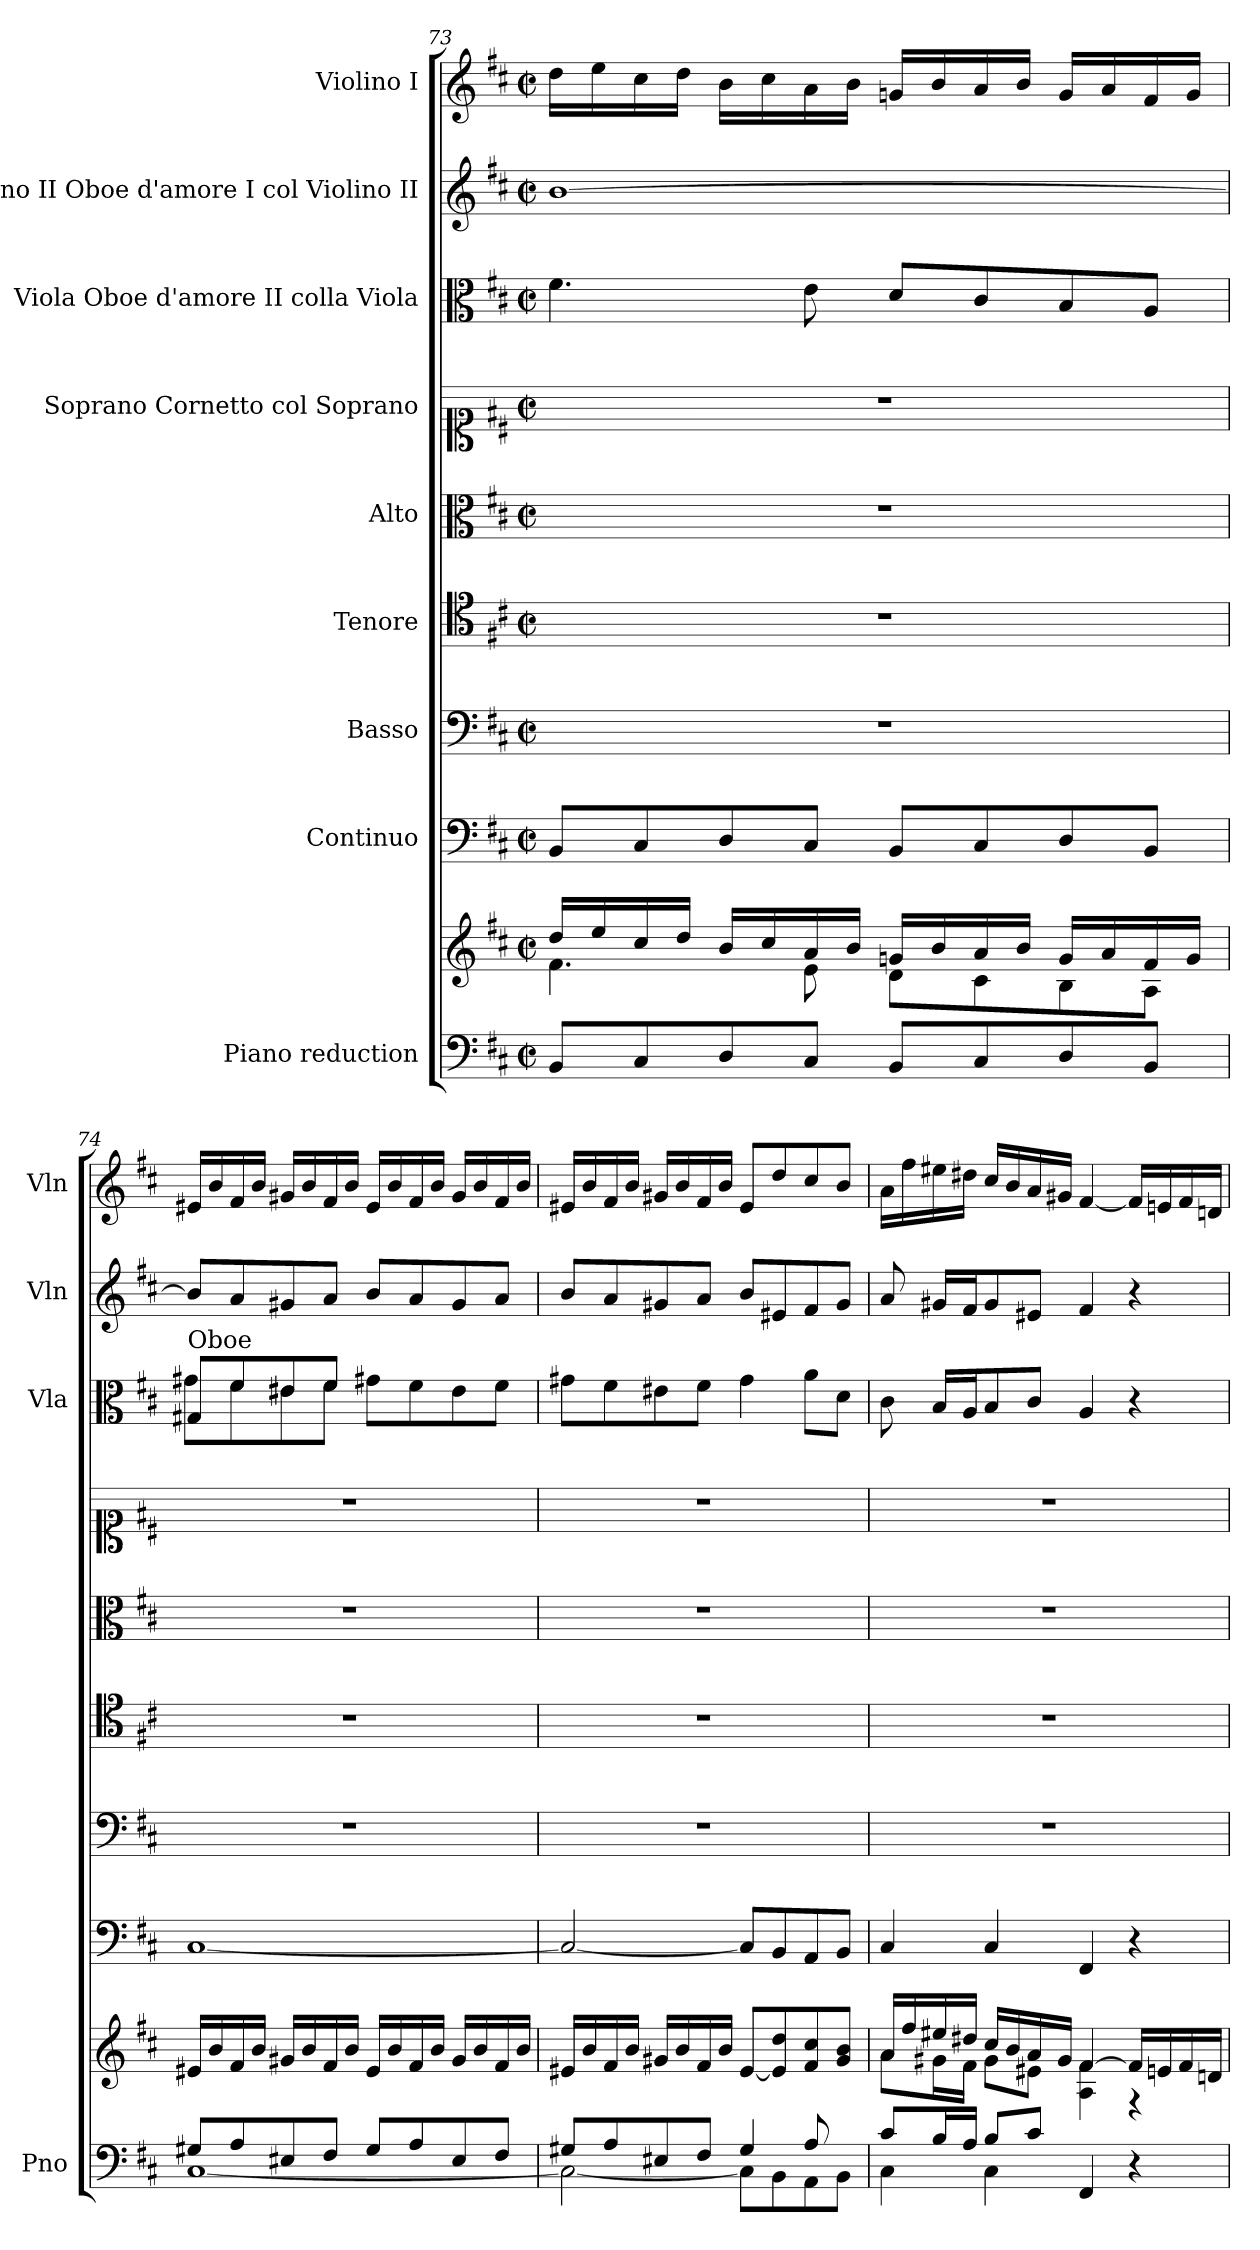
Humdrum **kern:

**kern	**kern	**kern	**kern	**kern	**kern	**kern	**kern	**kern	**kern
*part9	*part9	*part8	*part7	*part6	*part5	*part4	*part3	*part2	*part1
*staff10	*staff9	*staff8	*staff7	*staff6	*staff5	*staff4	*staff3	*staff2	*staff1
*I"Piano reduction	*	*I"Continuo	*I"Basso	*I"Tenore	*I"Alto	*I"Soprano Cornetto col Soprano	*I"Viola Oboe d'amore II colla Viola	*I"Violino II Oboe d'amore I col Violino II	*I"Violino I
*I'Pno	*	*	*	*	*	*	*I'Vla	*I'Vln	*I'Vln
*clefF4	*clefG2	*clefF4	*clefF4	*clefC4	*clefC3	*clefC1	*clefC3	*clefG2	*clefG2
*k[f#c#]	*k[f#c#]	*k[f#c#]	*k[f#c#]	*k[f#c#]	*k[f#c#]	*k[f#c#]	*k[f#c#]	*k[f#c#]	*k[f#c#]
*M2/2	*M2/2	*M2/2	*M2/2	*M2/2	*M2/2	*M2/2	*M2/2	*M2/2	*M2/2
*met(c|)	*met(c|)	*met(c|)	*met(c|)	*met(c|)	*met(c|)	*met(c|)	*met(c|)	*met(c|)	*met(c|)
=73	=73	=73	=73	=73	=73	=73	=73	=73	=73
*	*^	*	*	*	*	*	*	*	*
8BB/L	16dd/LL	4.f#\	8BB/L	1r	1r	1r	1r	4.f#\	[1b	16dd\LL
.	16ee/	.	.	.	.	.	.	.	.	16ee\
8C#/	16cc#/	.	8C#/	.	.	.	.	.	.	16cc#\
.	16dd/JJ	.	.	.	.	.	.	.	.	16dd\JJ
8D/	16b/LL	.	8D/	.	.	.	.	.	.	16b\LL
.	16cc#/	.	.	.	.	.	.	.	.	16cc#\
8C#/J	16a/	8e\	8C#/J	.	.	.	.	8e\	.	16a\
.	16b/JJ	.	.	.	.	.	.	.	.	16b\JJ
8BB/L	16gn/LL	8d\L	8BB/L	.	.	.	.	8d/L	.	16gn/LL
.	16b/	.	.	.	.	.	.	.	.	16b/
8C#/	16a/	8c#\	8C#/	.	.	.	.	8c#/	.	16a/
.	16b/JJ	.	.	.	.	.	.	.	.	16b/JJ
8D/	16g/LL	8B\	8D/	.	.	.	.	8B/	.	16g/LL
.	16a/	.	.	.	.	.	.	.	.	16a/
8BB/J	16f#/	8A\J	8BB/J	.	.	.	.	8A/J	.	16f#/
.	16g/JJ	.	.	.	.	.	.	.	.	16g/JJ
*	*v	*v	*	*	*	*	*	*	*	*
!!LO:PB:g=z
=74	=74	=74	=74	=74	=74	=74	=74	=74	=74
*^	*	*	*	*	*	*	*^	*	*
!	!	!	!	!	!	!	!	!LO:TX:a:t=Oboe	!	!	!
8G#X/L	[1C#	16e#X/LL	[1C#	1r	1r	1r	1r	8G#X/L	8g#X!\L	8b/L]	16e#X/LL
.	.	16b/	.	.	.	.	.	.	.	.	16b/
8A/	.	16f#/	.	.	.	.	.	8f#/	8f#\	8a/	16f#/
.	.	16b/JJ	.	.	.	.	.	.	.	.	16b/JJ
8E#X/	.	16g#X/LL	.	.	.	.	.	8e#X/	8e#\	8g#X/	16g#X/LL
.	.	16b/	.	.	.	.	.	.	.	.	16b/
8F#/J	.	16f#/	.	.	.	.	.	8f#/J	8f#\J	8a/J	16f#/
.	.	16b/JJ	.	.	.	.	.	.	.	.	16b/JJ
8G#/L	.	16e#/LL	.	.	.	.	.	8g#X\L	2ryy	8b/L	16e#/LL
.	.	16b/	.	.	.	.	.	.	.	.	16b/
8A/	.	16f#/	.	.	.	.	.	8f#\	.	8a/	16f#/
.	.	16b/JJ	.	.	.	.	.	.	.	.	16b/JJ
8E#/	.	16g#/LL	.	.	.	.	.	8e#\	.	8g#/	16g#/LL
.	.	16b/	.	.	.	.	.	.	.	.	16b/
8F#/J	.	16f#/	.	.	.	.	.	8f#\J	.	8a/J	16f#/
.	.	16b/JJ	.	.	.	.	.	.	.	.	16b/JJ
*	*	*	*	*	*	*	*	*v	*v	*	*
=75	=75	=75	=75	=75	=75	=75	=75	=75	=75	=75
*	*	*^	*	*	*	*	*	*	*	*
8G#X/L	2C#\_	16e#X/LL	2..ryy	2C#/_	1r	1r	1r	1r	8g#X\L	8b/L	16e#X/LL
.	.	16b/	.	.	.	.	.	.	.	.	16b/
8A/	.	16f#/	.	.	.	.	.	.	8f#\	8a/	16f#/
.	.	16b/JJ	.	.	.	.	.	.	.	.	16b/JJ
8E#X/	.	16g#X/LL	.	.	.	.	.	.	8e#X\	8g#X/	16g#X/LL
.	.	16b/	.	.	.	.	.	.	.	.	16b/
8F#/J	.	16f#/	.	.	.	.	.	.	8f#\J	8a/J	16f#/
.	.	16b/JJ	.	.	.	.	.	.	.	.	16b/JJ
4G#/	8C#\L]	[8e#/L	.	8C#/L]	.	.	.	.	4g#\	8b/L	8e#/L
.	8BB\	8e#/] 8dd/	.	8BB/	.	.	.	.	.	8e#X/	8dd/
8A/L	8AA\	8f#/ 8cc#/	.	8AA/	.	.	.	.	8a\L	8f#/	8cc#/
8ryy	8BB\J	8g#/ 8b/J	8d\J	8BB/J	.	.	.	.	8d\J	8g#/J	8b/J
=76	=76	=76	=76	=76	=76	=76	=76	=76	=76	=76	=76
8c#/L	4C#\	16a/LL	8a\L	4C#/	1r	1r	1r	1r	8c#\	8a/	16a\LL
.	.	16ff#/	.	.	.	.	.	.	.	.	16ff#\
16B/L	.	16ee#X/	16g#X\L	.	.	.	.	.	16B/LL	16g#X/LL	16ee#X\
16A/JJ	.	16dd#X/JJ	16f#\JJ	.	.	.	.	.	16A/J	16f#/J	16dd#X\JJ
8B/L	4C#\	16cc#/LL	8g#\L	4C#/	.	.	.	.	8B/	8g#/	16cc#/LL
.	.	16b/	.	.	.	.	.	.	.	.	16b/
8c#/J	.	16a/	8e#X\J	.	.	.	.	.	8c#/J	8e#X/J	16a/
.	.	16g#/JJ	.	.	.	.	.	.	.	.	16g#X/JJ
4FF#/	2ryy	[4f#/	4A\ 4f#\	4FF#/	.	.	.	.	4A/	4f#/	[4f#/
4r	.	16f#/LL]	4r	4r	.	.	.	.	4r	4r	16f#/LL]
.	.	16en/	.	.	.	.	.	.	.	.	16en/
.	.	16f#/	.	.	.	.	.	.	.	.	16f#/
.	.	16dn/JJ	.	.	.	.	.	.	.	.	16dn/JJ
*v	*v	*	*	*	*	*	*	*	*	*	*
*	*v	*v	*	*	*	*	*	*	*	*
=	=	=	=	=	=	=	=	=	=
*-	*-	*-	*-	*-	*-	*-	*-	*-	*-
